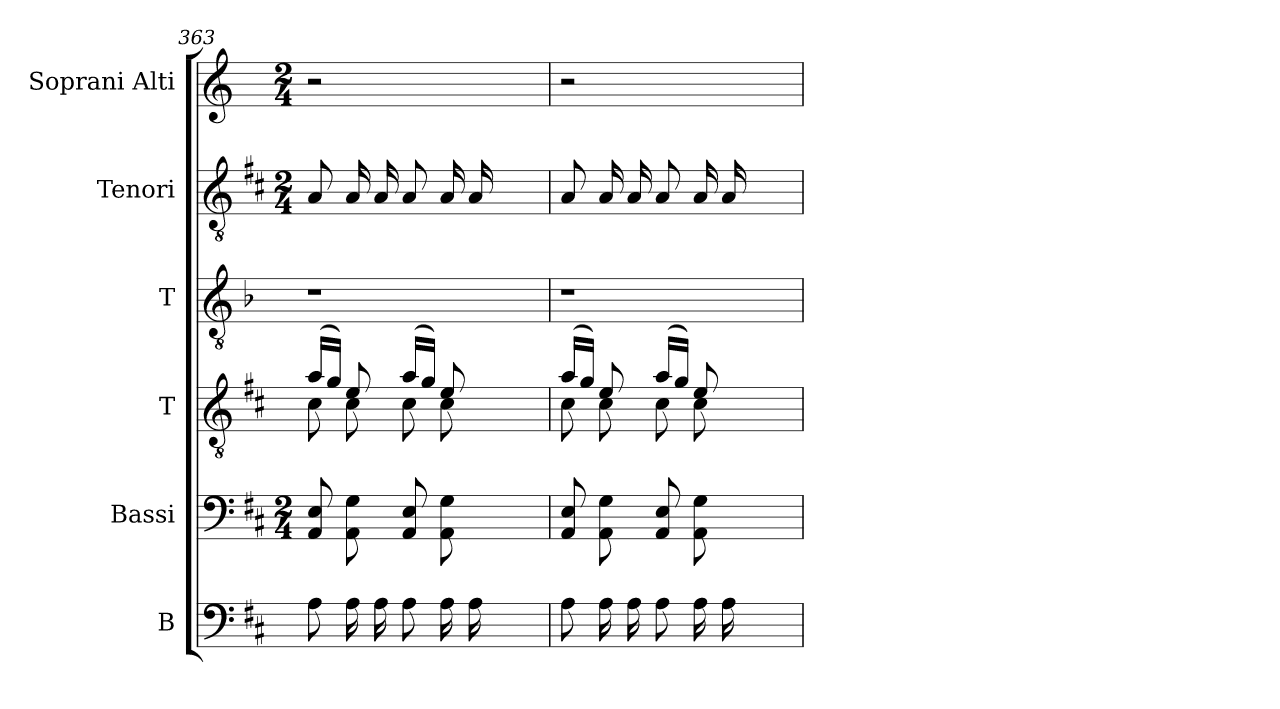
**kern	**kern	**kern	**kern	**kern	**kern
*part6	*part5	*part4	*part3	*part2	*part1
*staff6	*staff5	*staff4	*staff3	*staff2	*staff1
*I"B	*I"Bassi	*I"T	*I"T	*I"Tenori	*I"Soprani  Alti
*I'B	*I'B	*I'T	*I'T	*I'T	*I'S  A
*clefF4	*clefF4	*clefGv2	*clefGv2	*clefGv2	*clefG2
*k[f#c#]	*k[f#c#]	*k[f#c#]	*k[b-]	*k[f#c#]	*k[]
*D:	*D:	*D:	*F:	*D:	*C:
*	*M2/4	*	*	*M2/4	*M2/4
=363	=363	=363	=363	=363	=363
*	*	*^	*	*	*
8A\	8E/ 8AA/	(>16a/L	8c#\	1r	8A/	2r
.	.	16g/J)	.	.	.	.
16A\	8G\ 8AA\	8e/	8c#\	.	16A/	.
16A\	.	.	.	.	16A/	.
8A\	8E/ 8AA/	(>16a/L	8c#\	.	8A/	.
.	.	16g/J)	.	.	.	.
16A\	8G\ 8AA\	8e/	8c#\	.	16A/	.
16A\	.	.	.	.	16A/	.
2ryy	2ryy	2ryy	2ryy	.	2ryy	2ryy
=364	=364	=364	=364	=364	=364	=364
8A\	8E/ 8AA/	(>16a/L	8c#\	1r	8A/	2r
.	.	16g/J)	.	.	.	.
16A\	8G\ 8AA\	8e/	8c#\	.	16A/	.
16A\	.	.	.	.	16A/	.
8A\	8E/ 8AA/	(>16a/L	8c#\	.	8A/	.
.	.	16g/J)	.	.	.	.
16A\	8G\ 8AA\	8e/	8c#\	.	16A/	.
16A\	.	.	.	.	16A/	.
2ryy	2ryy	2ryy	2ryy	.	2ryy	2ryy
*	*	*v	*v	*	*	*
=	=	=	=	=	=
*-	*-	*-	*-	*-	*-
